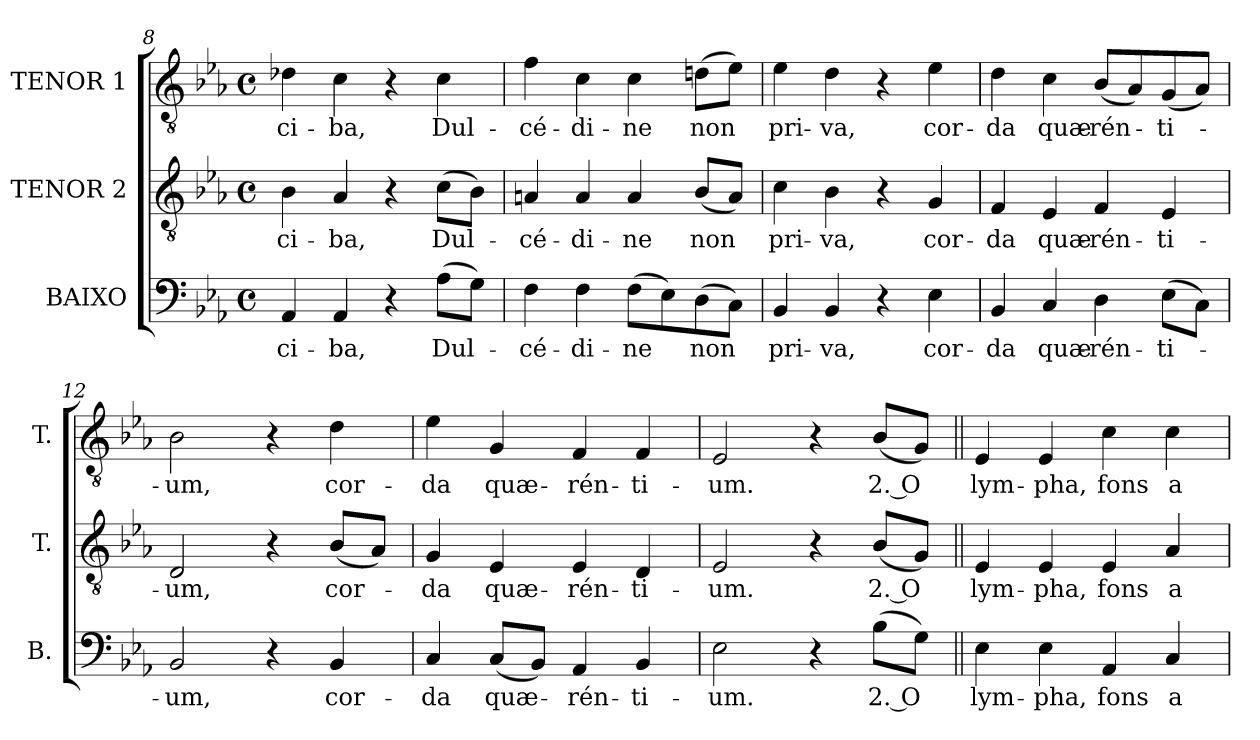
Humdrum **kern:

**kern	**text	**kern	**text	**kern	**text
*part3	*part3	*part2	*part2	*part1	*part1
*staff3	*staff3	*staff2	*staff2	*staff1	*staff1
*I"BAIXO	*	*I"TENOR 2	*	*I"TENOR 1	*
*I'B.	*	*I'T.	*	*I'T.	*
*clefF4	*	*clefGv2	*	*clefGv2	*
*	*	*ITrd7c12	*	*ITrd7c12	*
*k[b-e-a-]	*	*k[b-e-a-]	*	*k[b-e-a-]	*
*E-:	*	*E-:	*	*E-:	*
*M4/4	*	*M4/4	*	*M4/4	*
*met(c)	*	*met(c)	*	*met(c)	*
=8	=8	=8	=8	=8	=8
!	!LO:LY:b:color=#000000	!	!	!	!
!	!	!	!LO:LY:b:color=#000000	!	!
!	!	!	!	!	!LO:LY:b:color=#000000
4AA-i/	ci-	4BB-i\	ci-	4D-Xi\	ci-
!	!LO:LY:b:color=#000000	!	!	!	!
!	!	!	!LO:LY:b:color=#000000	!	!
!	!	!	!	!	!LO:LY:b:color=#000000
4AA-i/	-ba,	4AA-i/	-ba,	4Ci\	-ba,
4r	.	4r	.	4r	.
!	!LO:LY:b:color=#000000	!	!	!	!
!	!	!	!LO:LY:b:color=#000000	!	!
!	!	!	!	!	!LO:LY:b:color=#000000
(8A-i\L	Dul-	(8Ci\L	Dul-	4Ci\	Dul-
8Gi\J)	.	8BB-i\J)	.	.	.
=9	=9	=9	=9	=9	=9
!	!LO:LY:b:color=#000000	!	!	!	!
!	!	!	!LO:LY:b:color=#000000	!	!
!	!	!	!	!	!LO:LY:b:color=#000000
4Fi\	-cé-	4AAni/	-cé-	4Fi\	-cé-
!	!LO:LY:b:color=#000000	!	!	!	!
!	!	!	!LO:LY:b:color=#000000	!	!
!	!	!	!	!	!LO:LY:b:color=#000000
4Fi\	-di-	4AAi/	-di-	4Ci\	-di-
!	!LO:LY:b:color=#000000	!	!	!	!
!	!	!	!LO:LY:b:color=#000000	!	!
!	!	!	!	!	!LO:LY:b:color=#000000
(8Fi\L	-ne	4AAi/	-ne	4Ci\	-ne
8E-i\)	.	.	.	.	.
!	!LO:LY:b:color=#000000	!	!	!	!
!	!	!	!LO:LY:b:color=#000000	!	!
!	!	!	!	!	!LO:LY:b:color=#000000
(8Di\	non	(8BB-i/L	non	(8Dni\L	non
8Ci\J)	.	8AAi/J)	.	8E-i\J)	.
=10	=10	=10	=10	=10	=10
!	!LO:LY:b:color=#000000	!	!	!	!
!	!	!	!LO:LY:b:color=#000000	!	!
!	!	!	!	!	!LO:LY:b:color=#000000
4BB-i/	pri-	4Ci\	pri-	4E-i\	pri-
!	!LO:LY:b:color=#000000	!	!	!	!
!	!	!	!LO:LY:b:color=#000000	!	!
!	!	!	!	!	!LO:LY:b:color=#000000
4BB-i/	-va,	4BB-i\	-va,	4Di\	-va,
4r	.	4r	.	4r	.
!	!LO:LY:b:color=#000000	!	!	!	!
!	!	!	!LO:LY:b:color=#000000	!	!
!	!	!	!	!	!LO:LY:b:color=#000000
4E-i\	cor-	4GGi/	cor-	4E-i\	cor-
=11	=11	=11	=11	=11	=11
!	!LO:LY:b:color=#000000	!	!	!	!
!	!	!	!LO:LY:b:color=#000000	!	!
!	!	!	!	!	!LO:LY:b:color=#000000
4BB-i/	-da	4FFi/	-da	4Di\	-da
!	!LO:LY:b:color=#000000	!	!	!	!
!	!	!	!LO:LY:b:color=#000000	!	!
!	!	!	!	!	!LO:LY:b:color=#000000
4Ci/	quæ-	4EE-i/	quæ-	4Ci\	quæ-
!	!LO:LY:b:color=#000000	!	!	!	!
!	!	!	!LO:LY:b:color=#000000	!	!
!	!	!	!	!	!LO:LY:b:color=#000000
4Di\	-rén-	4FFi/	-rén-	(8BB-i/L	-rén-
.	.	.	.	8AA-i/)	.
!	!LO:LY:b:color=#000000	!	!	!	!
!	!	!	!LO:LY:b:color=#000000	!	!
!	!	!	!	!	!LO:LY:b:color=#000000
(8E-i\L	-ti-	4EE-i/	-ti-	(8GGi/	-ti-
8Ci\J)	.	.	.	8AA-i/J)	.
!!LO:LB:g=z
=12	=12	=12	=12	=12	=12
!	!LO:LY:b:color=#000000	!	!	!	!
!	!	!	!LO:LY:b:color=#000000	!	!
!	!	!	!	!	!LO:LY:b:color=#000000
2BB-i/	-um,	2DDi/	-um,	2BB-i\	-um,
4r	.	4r	.	4r	.
!	!LO:LY:b:color=#000000	!	!	!	!
!	!	!	!LO:LY:b:color=#000000	!	!
!	!	!	!	!	!LO:LY:b:color=#000000
4BB-i/	cor-	(8BB-i/L	cor-	4Di\	cor-
.	.	8AA-i/J)	.	.	.
=13	=13	=13	=13	=13	=13
!	!LO:LY:b:color=#000000	!	!	!	!
!	!	!	!LO:LY:b:color=#000000	!	!
!	!	!	!	!	!LO:LY:b:color=#000000
4Ci/	-da	4GGi/	-da	4E-i\	-da
!	!LO:LY:b:color=#000000	!	!	!	!
!	!	!	!LO:LY:b:color=#000000	!	!
!	!	!	!	!	!LO:LY:b:color=#000000
(8Ci/L	quæ-	4EE-i/	quæ-	4GGi/	quæ-
8BB-i/J)	.	.	.	.	.
!	!LO:LY:b:color=#000000	!	!	!	!
!	!	!	!LO:LY:b:color=#000000	!	!
!	!	!	!	!	!LO:LY:b:color=#000000
4AA-i/	-rén-	4EE-i/	-rén-	4FFi/	-rén-
!	!LO:LY:b:color=#000000	!	!	!	!
!	!	!	!LO:LY:b:color=#000000	!	!
!	!	!	!	!	!LO:LY:b:color=#000000
4BB-i/	-ti-	4DDi/	-ti-	4FFi/	-ti-
=14	=14	=14	=14	=14	=14
!	!LO:LY:b:color=#000000	!	!	!	!
!	!	!	!LO:LY:b:color=#000000	!	!
!	!	!	!	!	!LO:LY:b:color=#000000
2E-i\	-um.	2EE-i/	-um.	2EE-i/	-um.
4r	.	4r	.	4r	.
!	!LO:LY:b:color=#000000	!	!	!	!
!	!	!	!LO:LY:b:color=#000000	!	!
!	!	!	!	!	!LO:LY:b:color=#000000
(8B-i\L	2. O	(8BB-i/L	2. O	(8BB-i/L	2. O
8Gi\J)	.	8GGi/J)	.	8GGi/J)	.
=15||	=15||	=15||	=15||	=15||	=15||
!	!LO:LY:b:color=#000000	!	!	!	!
!	!	!	!LO:LY:b:color=#000000	!	!
!	!	!	!	!	!LO:LY:b:color=#000000
4E-i\	lym-	4EE-i/	lym-	4EE-i/	lym-
!	!LO:LY:b:color=#000000	!	!	!	!
!	!	!	!LO:LY:b:color=#000000	!	!
!	!	!	!	!	!LO:LY:b:color=#000000
4E-i\	-pha,	4EE-i/	-pha,	4EE-i/	-pha,
!	!LO:LY:b:color=#000000	!	!	!	!
!	!	!	!LO:LY:b:color=#000000	!	!
!	!	!	!	!	!LO:LY:b:color=#000000
4AA-i/	fons	4EE-i/	fons	4Ci\	fons
!	!LO:LY:b:color=#000000	!	!	!	!
!	!	!	!LO:LY:b:color=#000000	!	!
!	!	!	!	!	!LO:LY:b:color=#000000
4Ci/	a-	4AA-i/	a-	4Ci\	a-
=	=	=	=	=	=
*-	*-	*-	*-	*-	*-
